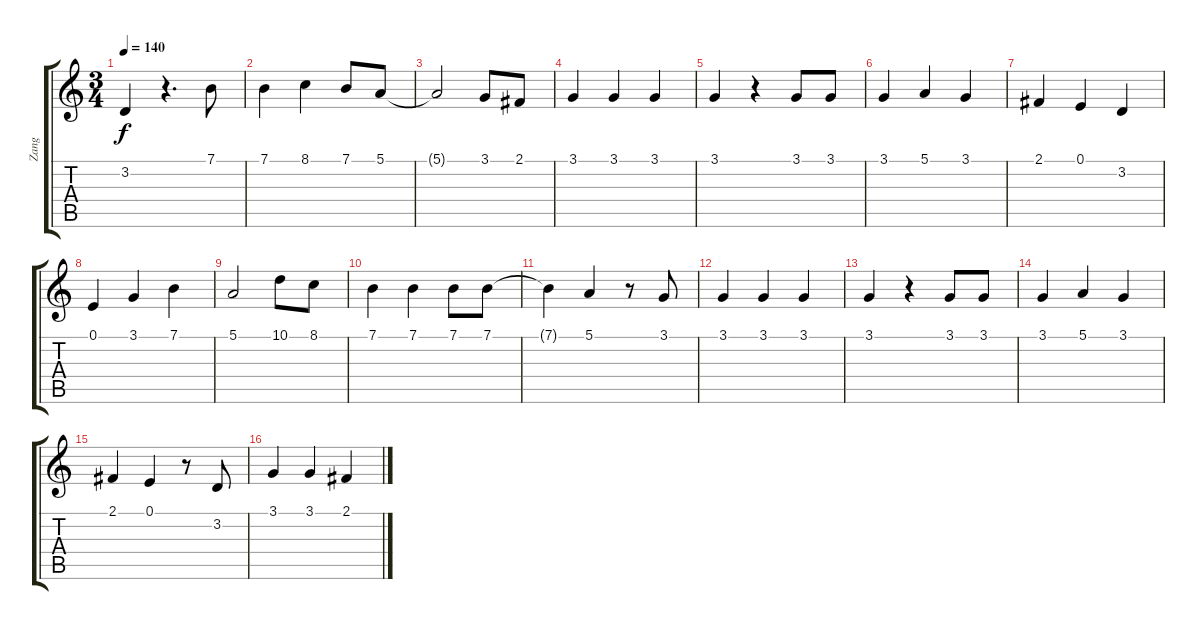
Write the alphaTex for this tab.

\track ("Zang" "Zang") {instrument pad1newage}
\staff {score tabs}
\tuning (E4 B3 G3 D3 A2 E2) {hide}
\ts (3 4)
\tempo 140
\clef g2
\ks c
3.2.4{dy f} r.4{d} 7.1.8 |
7.1.4 8.1.4 7.1.8 5.1.8 |
5.1{t}.2 3.1.8 2.1.8 |
3.1.4 3.1.4 3.1.4 |
3.1.4 r.4 3.1.8 3.1.8 |
3.1.4 5.1.4 3.1.4 |
2.1.4 0.1.4 3.2.4 |
0.1.4 3.1.4 7.1.4 |
5.1.2 10.1.8 8.1.8 |
7.1.4 7.1.4 7.1.8 7.1.8 |
7.1{t}.4 5.1.4 r.8 3.1.8 |
3.1.4 3.1.4 3.1.4 |
3.1.4 r.4 3.1.8 3.1.8 |
3.1.4 5.1.4 3.1.4 |
2.1.4 0.1.4 r.8 3.2.8 |
3.1.4 3.1.4 2.1.4
